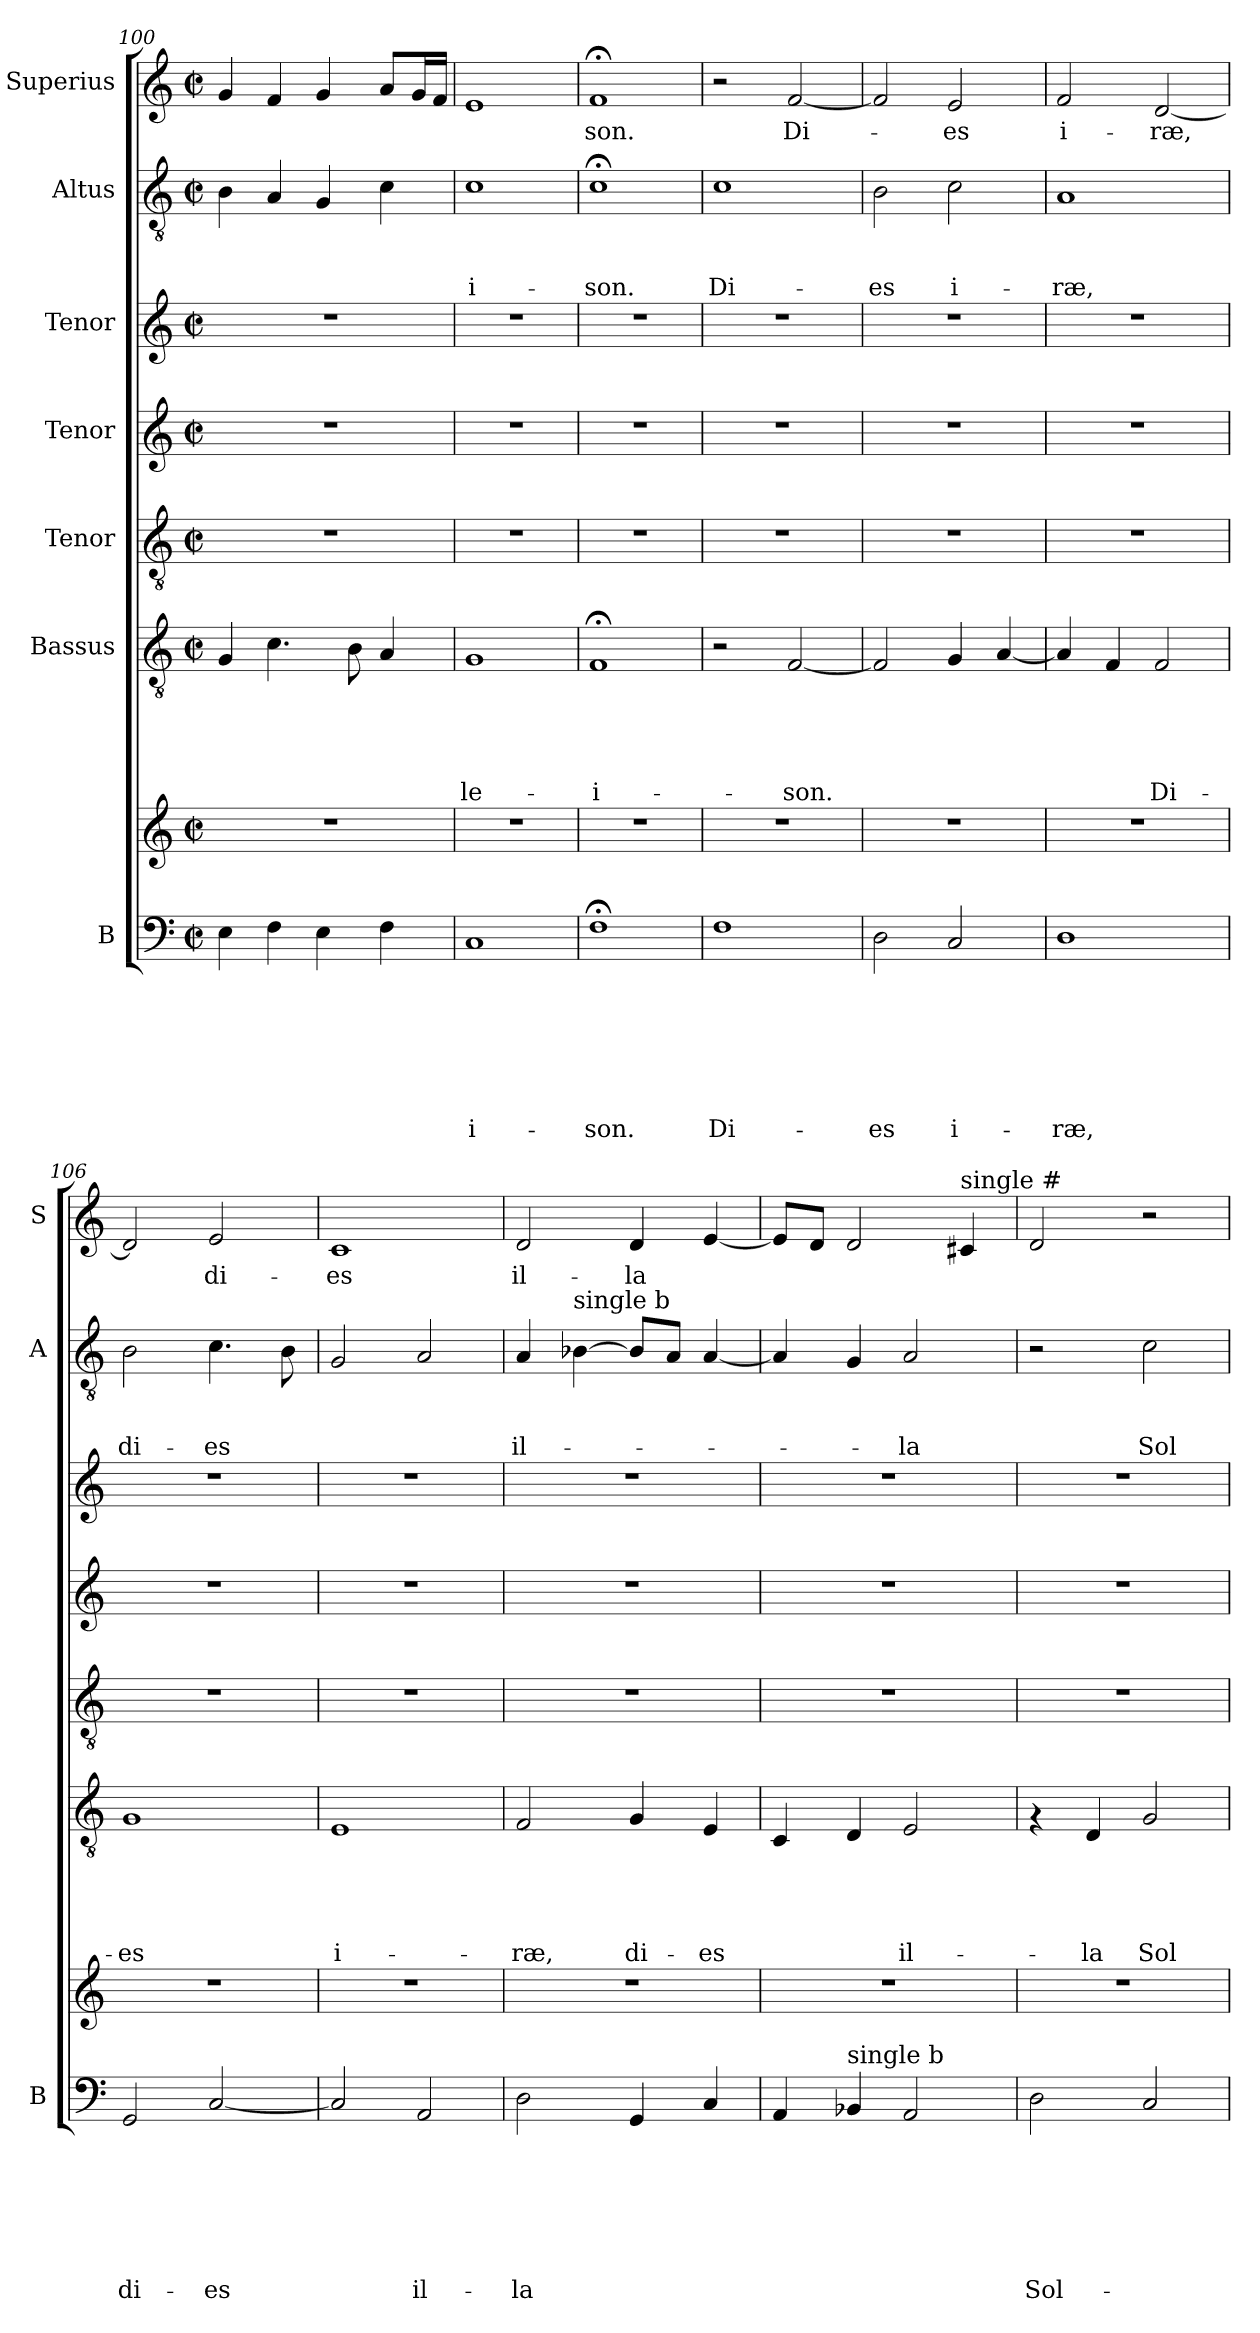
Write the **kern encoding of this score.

**kern	**text	**text	**text	**text	**text	**text	**text	**kern	**kern	**text	**text	**text	**text	**text	**kern	**kern	**kern	**kern	**text	**text	**text	**kern	**text
*part8	*part8	*part8	*part8	*part8	*part8	*part8	*part8	*part7	*part6	*part6	*part6	*part6	*part6	*part6	*part5	*part4	*part3	*part2	*part2	*part2	*part2	*part1	*part1
*staff8	*staff8	*staff8	*staff8	*staff8	*staff8	*staff8	*staff8	*staff7	*staff6	*staff6	*staff6	*staff6	*staff6	*staff6	*staff5	*staff4	*staff3	*staff2	*staff2	*staff2	*staff2	*staff1	*staff1
*I"B	*	*	*	*	*	*	*	*	*I"Bassus	*	*	*	*	*	*I"Tenor	*I"Tenor	*I"Tenor	*I"Altus	*	*	*	*I"Superius	*
*I'B	*	*	*	*	*	*	*	*	*	*	*	*	*	*	*	*	*	*I'A	*	*	*	*I'S	*
*clefF4	*	*	*	*	*	*	*	*clefG2	*clefGv2	*	*	*	*	*	*clefGv2	*clefG2	*clefG2	*clefGv2	*	*	*	*clefG2	*
*k[]	*	*	*	*	*	*	*	*k[]	*k[]	*	*	*	*	*	*k[]	*k[]	*k[]	*k[]	*	*	*	*k[]	*
*C:	*	*	*	*	*	*	*	*C:	*C:	*	*	*	*	*	*C:	*C:	*C:	*C:	*	*	*	*C:	*
*M2/2	*	*	*	*	*	*	*	*M2/2	*M2/2	*	*	*	*	*	*M2/2	*M2/2	*M2/2	*M2/2	*	*	*	*M2/2	*
*met(c|)	*	*	*	*	*	*	*	*met(c|)	*met(c|)	*	*	*	*	*	*met(c|)	*met(c|)	*met(c|)	*met(c|)	*	*	*	*met(c|)	*
=100	=100	=100	=100	=100	=100	=100	=100	=100	=100	=100	=100	=100	=100	=100	=100	=100	=100	=100	=100	=100	=100	=100	=100
4E\	.	.	.	.	.	.	.	1r	4G/	.	.	.	.	.	1r	1r	1r	4B\	.	.	.	4g/	.
4F\	.	.	.	.	.	.	.	.	4.c\	.	.	.	.	.	.	.	.	4A/	.	.	.	4f/	.
4E\	.	.	.	.	.	.	.	.	.	.	.	.	.	.	.	.	.	4G/	.	.	.	4g/	.
.	.	.	.	.	.	.	.	.	8B\	.	.	.	.	.	.	.	.	.	.	.	.	.	.
4F\	.	.	.	.	.	.	.	.	4A/	.	.	.	.	.	.	.	.	4c\	.	.	.	8a/L	.
.	.	.	.	.	.	.	.	.	.	.	.	.	.	.	.	.	.	.	.	.	.	16g/L	.
.	.	.	.	.	.	.	.	.	.	.	.	.	.	.	.	.	.	.	.	.	.	16f/JJ	.
=101	=101	=101	=101	=101	=101	=101	=101	=101	=101	=101	=101	=101	=101	=101	=101	=101	=101	=101	=101	=101	=101	=101	=101
!	!	!	!	!	!	!	!LO:LY:b	!	!	!	!	!	!	!LO:LY:b	!	!	!	!	!	!	!LO:LY:b	!	!
1C	.	.	.	.	.	.	-i-	1r	1G	.	.	.	.	-le-	1r	1r	1r	1c	.	.	-i-	1e	.
=102	=102	=102	=102	=102	=102	=102	=102	=102	=102	=102	=102	=102	=102	=102	=102	=102	=102	=102	=102	=102	=102	=102	=102
!	!	!	!	!	!	!	!LO:LY:b	!	!	!	!	!	!	!LO:LY:b	!	!	!	!	!	!	!LO:LY:b	!	!LO:LY:b
1F;	.	.	.	.	.	.	-son.	1r	1F;	.	.	.	.	-i-	1r	1r	1r	1c;	.	.	-son.	1f;	-son.
!!LO:PB:g=z
=103!	=103!	=103!	=103!	=103!	=103!	=103!	=103!	=103!	=103!	=103!	=103!	=103!	=103!	=103!	=103!	=103!	=103!	=103!	=103!	=103!	=103!	=103!	=103!
!	!	!	!	!	!	!	!LO:LY:b	!	!	!	!	!	!	!	!	!	!	!	!	!	!LO:LY:b	!	!
1F	.	.	.	.	.	.	Di-	1r	2r	.	.	.	.	.	1r	1r	1r	1c	.	.	Di-	2r	.
!	!	!	!	!	!	!	!	!	!	!	!	!	!	!LO:LY:b	!	!	!	!	!	!	!	!	!LO:LY:b
.	.	.	.	.	.	.	.	.	[<2F/	.	.	.	.	-son.	.	.	.	.	.	.	.	[<2f/	Di-
=104	=104	=104	=104	=104	=104	=104	=104	=104	=104	=104	=104	=104	=104	=104	=104	=104	=104	=104	=104	=104	=104	=104	=104
!	!	!	!	!	!	!	!LO:LY:b	!	!	!	!	!	!	!	!	!	!	!	!	!	!LO:LY:b	!	!
2D\	.	.	.	.	.	.	-es	1r	2F/]	.	.	.	.	.	1r	1r	1r	2B\	.	.	-es	2f/]	.
!	!	!	!	!	!	!	!LO:LY:b	!	!	!	!	!	!	!	!	!	!	!	!	!	!LO:LY:b	!	!LO:LY:b
2C/	.	.	.	.	.	.	i-	.	4G/	.	.	.	.	.	.	.	.	2c\	.	.	i-	2e/	-es
.	.	.	.	.	.	.	.	.	[<4A/	.	.	.	.	.	.	.	.	.	.	.	.	.	.
=105	=105	=105	=105	=105	=105	=105	=105	=105	=105	=105	=105	=105	=105	=105	=105	=105	=105	=105	=105	=105	=105	=105	=105
!	!	!	!	!	!	!	!LO:LY:b	!	!	!	!	!	!	!	!	!	!	!	!	!	!LO:LY:b	!	!LO:LY:b
1D	.	.	.	.	.	.	-ræ,	1r	4A/]	.	.	.	.	.	1r	1r	1r	1A	.	.	-ræ,	2f/	i-
.	.	.	.	.	.	.	.	.	4F/	.	.	.	.	.	.	.	.	.	.	.	.	.	.
!	!	!	!	!	!	!	!	!	!	!	!	!	!	!LO:LY:b	!	!	!	!	!	!	!	!	!LO:LY:b
.	.	.	.	.	.	.	.	.	2F/	.	.	.	.	Di-	.	.	.	.	.	.	.	[<2d/	-ræ,
=106	=106	=106	=106	=106	=106	=106	=106	=106	=106	=106	=106	=106	=106	=106	=106	=106	=106	=106	=106	=106	=106	=106	=106
!	!	!	!	!	!	!	!LO:LY:b	!	!	!	!	!	!	!LO:LY:b	!	!	!	!	!	!	!LO:LY:b	!	!
2GG/	.	.	.	.	.	.	di-	1r	1G	.	.	.	.	-es	1r	1r	1r	2B\	.	.	di-	2d/]	.
!	!	!	!	!	!	!	!LO:LY:b	!	!	!	!	!	!	!	!	!	!	!	!	!	!LO:LY:b	!	!LO:LY:b
[<2C/	.	.	.	.	.	.	-es	.	.	.	.	.	.	.	.	.	.	4.c\	.	.	-es	2e/	di-
.	.	.	.	.	.	.	.	.	.	.	.	.	.	.	.	.	.	8B\	.	.	.	.	.
=107	=107	=107	=107	=107	=107	=107	=107	=107	=107	=107	=107	=107	=107	=107	=107	=107	=107	=107	=107	=107	=107	=107	=107
!	!	!	!	!	!	!	!	!	!	!	!	!	!	!LO:LY:b	!	!	!	!	!	!	!	!	!LO:LY:b
2C/]	.	.	.	.	.	.	.	1r	1E	.	.	.	.	i-	1r	1r	1r	2G/	.	.	.	1c	-es
!	!	!	!	!	!	!	!LO:LY:b	!	!	!	!	!	!	!	!	!	!	!	!	!	!	!	!
2AA/	.	.	.	.	.	.	il-	.	.	.	.	.	.	.	.	.	.	2A/	.	.	.	.	.
=108	=108	=108	=108	=108	=108	=108	=108	=108	=108	=108	=108	=108	=108	=108	=108	=108	=108	=108	=108	=108	=108	=108	=108
!	!	!	!	!	!	!	!LO:LY:b	!	!	!	!	!	!	!LO:LY:b	!	!	!	!	!	!	!LO:LY:b	!	!LO:LY:b
2D\	.	.	.	.	.	.	-la	1r	2F/	.	.	.	.	-ræ,	1r	1r	1r	4A/	.	.	il-	2d/	il-
!	!	!	!	!	!	!	!	!	!	!	!	!	!	!	!	!	!	!LO:TX:a:t=single b	!	!	!	!	!
.	.	.	.	.	.	.	.	.	.	.	.	.	.	.	.	.	.	[>4B-\	.	.	.	.	.
!	!	!	!	!	!	!	!	!	!	!	!	!	!	!LO:LY:b	!	!	!	!	!	!	!	!	!LO:LY:b
4GG/	.	.	.	.	.	.	.	.	4G/	.	.	.	.	di-	.	.	.	8B-/L]	.	.	.	4d/	-la
.	.	.	.	.	.	.	.	.	.	.	.	.	.	.	.	.	.	8A/J	.	.	.	.	.
!	!	!	!	!	!	!	!	!	!	!	!	!	!	!LO:LY:b	!	!	!	!	!	!	!	!	!
4C/	.	.	.	.	.	.	.	.	4E/	.	.	.	.	-es	.	.	.	[<4A/	.	.	.	[<4e/	.
=109	=109	=109	=109	=109	=109	=109	=109	=109	=109	=109	=109	=109	=109	=109	=109	=109	=109	=109	=109	=109	=109	=109	=109
4AA/	.	.	.	.	.	.	.	1r	4C/	.	.	.	.	.	1r	1r	1r	4A/]	.	.	.	8e/L]	.
.	.	.	.	.	.	.	.	.	.	.	.	.	.	.	.	.	.	.	.	.	.	8d/J	.
!LO:TX:a:t=single b	!	!	!	!	!	!	!	!	!	!	!	!	!	!	!	!	!	!	!	!	!	!	!
4BB-/	.	.	.	.	.	.	.	.	4D/	.	.	.	.	.	.	.	.	4G/	.	.	.	2d/	.
!	!	!	!	!	!	!	!	!	!	!	!	!	!	!LO:LY:b	!	!	!	!	!	!	!LO:LY:b	!	!
2AA/	.	.	.	.	.	.	.	.	2E/	.	.	.	.	il-	.	.	.	2A/	.	.	-la	.	.
!	!	!	!	!	!	!	!	!	!	!	!	!	!	!	!	!	!	!	!	!	!	!LO:TX:a:t=single #	!
.	.	.	.	.	.	.	.	.	.	.	.	.	.	.	.	.	.	.	.	.	.	4c#/	.
!!LO:LB:g=z
=110	=110	=110	=110	=110	=110	=110	=110	=110	=110	=110	=110	=110	=110	=110	=110	=110	=110	=110	=110	=110	=110	=110	=110
!	!	!	!	!	!	!	!LO:LY:b	!	!	!	!	!	!	!	!	!	!	!	!	!	!	!	!
2D\	.	.	.	.	.	.	Sol-	1r	4rF	.	.	.	.	.	1r	1r	1r	2r	.	.	.	2d/	.
!	!	!	!	!	!	!	!	!	!	!	!	!	!	!LO:LY:b	!	!	!	!	!	!	!	!	!
.	.	.	.	.	.	.	.	.	4D/	.	.	.	.	-la	.	.	.	.	.	.	.	.	.
!	!	!	!	!	!	!	!	!	!	!	!	!	!	!LO:LY:b	!	!	!	!	!	!	!LO:LY:b	!	!
2C/	.	.	.	.	.	.	.	.	2G/	.	.	.	.	Sol-	.	.	.	2c\	.	.	Sol-	2r	.
=	=	=	=	=	=	=	=	=	=	=	=	=	=	=	=	=	=	=	=	=	=	=	=
*-	*-	*-	*-	*-	*-	*-	*-	*-	*-	*-	*-	*-	*-	*-	*-	*-	*-	*-	*-	*-	*-	*-	*-
